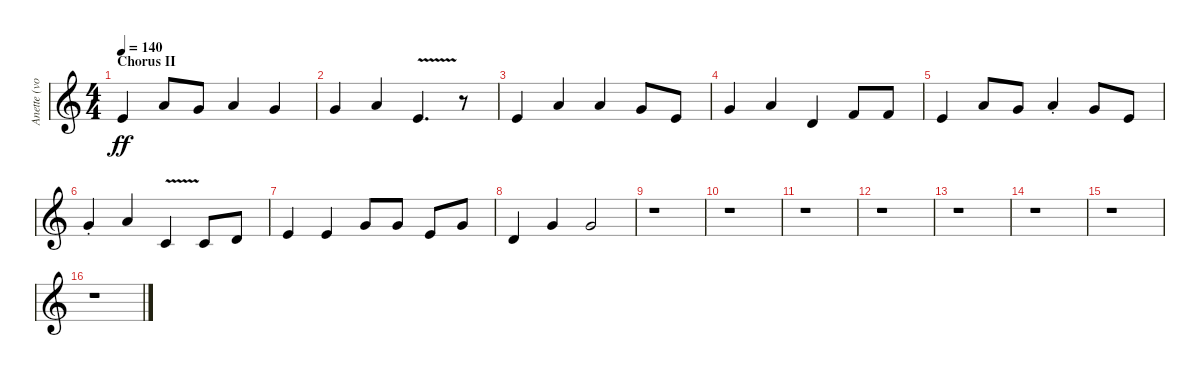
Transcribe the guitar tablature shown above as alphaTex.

\track ("Anette (voice)" "Anette (vo") {instrument flute}
\staff {score}
\tuning (D4 A3 F3 C3 G2 D2) {hide}
\ts (4 4)
\section ("" "Chorus II")
\tempo 140
\clef g2
\ks aminor
7.2.4{dy ff} 7.1.8 5.1.8 7.1.4 5.1.4 |
5.1.4 7.1.4 7.2{v}.4{d} r.8 |
7.2.4 7.1.4 7.1.4 5.1.8 7.2.8 |
5.1.4 7.1.4 5.2.4 8.2.8 8.2.8 |
7.2.4 7.1.8 5.1.8 7.1{st}.4 5.1.8 7.2.8 |
5.1{st}.4 7.1.4 3.2{v}.4 3.2.8 5.2.8 |
7.2.4 7.2.4 5.1.8 5.1.8 7.2.8 5.1.8 |
5.2.4 5.1.4 5.1.2 |
r.1 |
r.1 |
r.1 |
r.1 |
r.1 |
r.1 |
r.1 |
r.1
